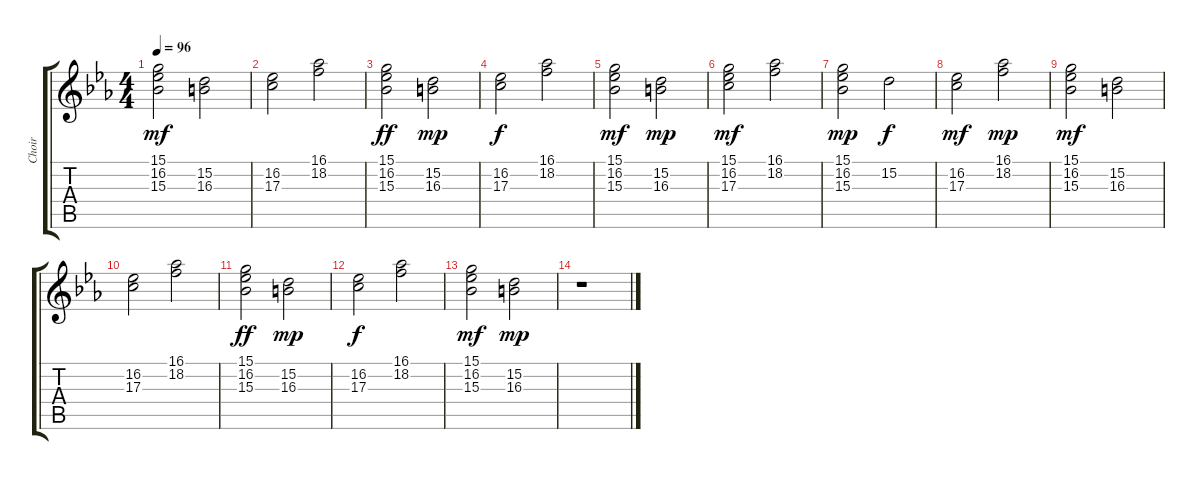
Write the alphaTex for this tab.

\track ("Choir" "Choir") {instrument stringensemble2}
\staff {score tabs}
\tuning (E4 B3 G3 D3 A2 E2) {hide}
\ts (4 4)
\tempo 96
\clef g2
\ks eb
(15.1 16.2 15.3).2{dy mf} (15.2 16.3).2 |
(16.2 17.3).2 (16.1 18.2).2 |
(15.1 16.2 15.3).2{dy ff} (15.2 16.3).2{dy mp} |
(16.2 17.3).2{dy f} (16.1 18.2).2 |
(15.1 16.2 15.3).2{dy mf} (15.2 16.3).2{dy mp} |
(15.1 16.2 17.3).2{dy mf} (16.1 18.2).2 |
(15.1 16.2 15.3).2{dy mp} 15.2.2{dy f} |
(16.2 17.3).2{dy mf} (16.1 18.2).2{dy mp} |
(15.1 16.2 15.3).2{dy mf} (15.2 16.3).2 |
(16.2 17.3).2 (16.1 18.2).2 |
(15.1 16.2 15.3).2{dy ff} (15.2 16.3).2{dy mp} |
(16.2 17.3).2{dy f} (16.1 18.2).2 |
(15.1 16.2 15.3).2{dy mf} (15.2 16.3).2{dy mp} |
r.1
